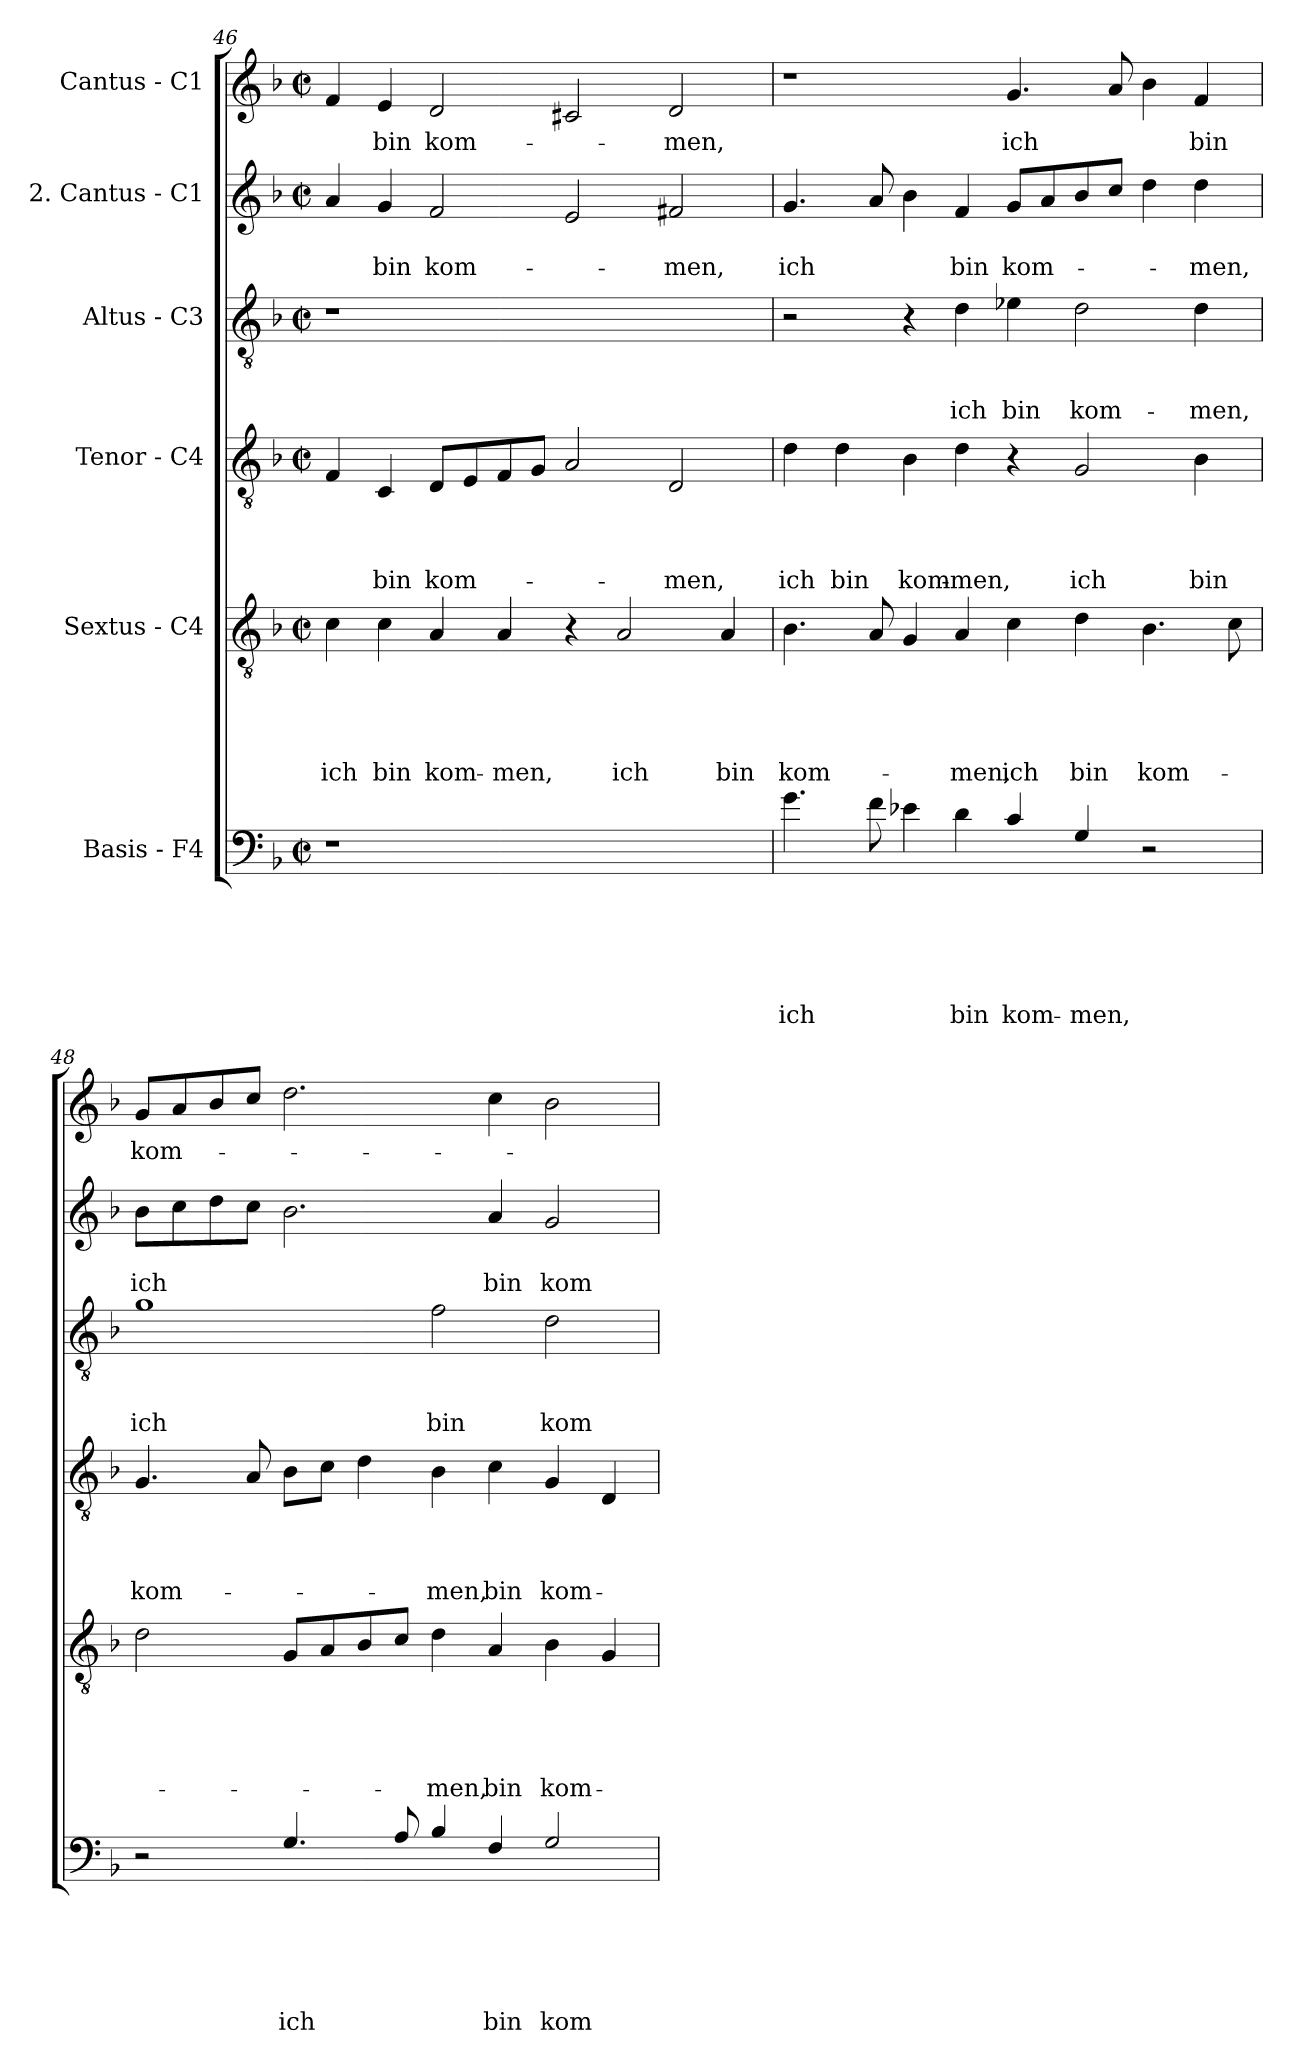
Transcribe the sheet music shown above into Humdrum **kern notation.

**kern	**text	**text	**text	**text	**text	**text	**kern	**text	**text	**text	**text	**text	**kern	**text	**text	**text	**text	**kern	**text	**text	**text	**kern	**text	**text	**kern	**text
*part6	*part6	*part6	*part6	*part6	*part6	*part6	*part5	*part5	*part5	*part5	*part5	*part5	*part4	*part4	*part4	*part4	*part4	*part3	*part3	*part3	*part3	*part2	*part2	*part2	*part1	*part1
*staff6	*staff6	*staff6	*staff6	*staff6	*staff6	*staff6	*staff5	*staff5	*staff5	*staff5	*staff5	*staff5	*staff4	*staff4	*staff4	*staff4	*staff4	*staff3	*staff3	*staff3	*staff3	*staff2	*staff2	*staff2	*staff1	*staff1
*I"Basis - F4	*	*	*	*	*	*	*I"Sextus - C4	*	*	*	*	*	*I"Tenor - C4	*	*	*	*	*I"Altus - C3	*	*	*	*I"2. Cantus - C1	*	*	*I"Cantus - C1	*
!!LO:PB:g=z
*clefF4	*	*	*	*	*	*	*clefGv2	*	*	*	*	*	*clefGv2	*	*	*	*	*clefGv2	*	*	*	*clefG2	*	*	*clefG2	*
*ITrd8c14	*	*	*	*	*	*	*	*	*	*	*	*	*	*	*	*	*	*	*	*	*	*	*	*	*	*
*k[b-]	*	*	*	*	*	*	*k[b-]	*	*	*	*	*	*k[b-]	*	*	*	*	*k[b-]	*	*	*	*k[b-]	*	*	*k[b-]	*
*F:	*	*	*	*	*	*	*F:	*	*	*	*	*	*F:	*	*	*	*	*F:	*	*	*	*F:	*	*	*F:	*
*M2/2	*	*	*	*	*	*	*M2/2	*	*	*	*	*	*M2/2	*	*	*	*	*M2/2	*	*	*	*M2/2	*	*	*M2/2	*
*met(c|)	*	*	*	*	*	*	*met(c|)	*	*	*	*	*	*met(c|)	*	*	*	*	*met(c|)	*	*	*	*met(c|)	*	*	*met(c|)	*
=46	=46	=46	=46	=46	=46	=46	=46	=46	=46	=46	=46	=46	=46	=46	=46	=46	=46	=46	=46	=46	=46	=46	=46	=46	=46	=46
!	!	!	!	!	!	!	!	!	!	!	!	!LO:LY:b	!	!	!	!	!	!	!	!	!	!	!	!	!	!
1r	.	.	.	.	.	.	4c\	.	.	.	.	ich	4F/	.	.	.	.	1r	.	.	.	4a/	.	.	4f/	.
!	!	!	!	!	!	!	!	!	!	!	!	!LO:LY:b	!	!	!	!	!LO:LY:b	!	!	!	!	!	!	!LO:LY:b	!	!LO:LY:b
.	.	.	.	.	.	.	4c\	.	.	.	.	bin	4C/	.	.	.	bin	.	.	.	.	4g/	.	bin	4e/	bin
!	!	!	!	!	!	!	!	!	!	!	!	!LO:LY:b	!	!	!	!	!LO:LY:b	!	!	!	!	!	!	!LO:LY:b	!	!LO:LY:b
.	.	.	.	.	.	.	4A/	.	.	.	.	kom-	8D/L	.	.	.	kom-	.	.	.	.	2f/	.	kom-	2d/	kom-
.	.	.	.	.	.	.	.	.	.	.	.	.	8E/	.	.	.	.	.	.	.	.	.	.	.	.	.
!	!	!	!	!	!	!	!	!	!	!	!	!LO:LY:b	!	!	!	!	!	!	!	!	!	!	!	!	!	!
.	.	.	.	.	.	.	4A/	.	.	.	.	-men,	8F/	.	.	.	.	.	.	.	.	.	.	.	.	.
.	.	.	.	.	.	.	.	.	.	.	.	.	8G/J	.	.	.	.	.	.	.	.	.	.	.	.	.
1ryy	.	.	.	.	.	.	4r	.	.	.	.	.	2A/	.	.	.	.	1ryy	.	.	.	2e/	.	.	2c#X/	.
!	!	!	!	!	!	!	!	!	!	!	!	!LO:LY:b	!	!	!	!	!	!	!	!	!	!	!	!	!	!
.	.	.	.	.	.	.	2A/	.	.	.	.	ich	.	.	.	.	.	.	.	.	.	.	.	.	.	.
!	!	!	!	!	!	!	!	!	!	!	!	!	!	!	!	!	!LO:LY:b	!	!	!	!	!	!	!LO:LY:b	!	!LO:LY:b
.	.	.	.	.	.	.	.	.	.	.	.	.	2D/	.	.	.	-men,	.	.	.	.	2f#X/	.	-men,	2d/	-men,
!	!	!	!	!	!	!	!	!	!	!	!	!LO:LY:b	!	!	!	!	!	!	!	!	!	!	!	!	!	!
.	.	.	.	.	.	.	4A/	.	.	.	.	bin	.	.	.	.	.	.	.	.	.	.	.	.	.	.
=47	=47	=47	=47	=47	=47	=47	=47	=47	=47	=47	=47	=47	=47	=47	=47	=47	=47	=47	=47	=47	=47	=47	=47	=47	=47	=47
!	!	!	!	!	!	!LO:LY:b	!	!	!	!	!	!LO:LY:b	!	!	!	!	!LO:LY:b	!	!	!	!	!	!	!LO:LY:b	!	!
4.G\	.	.	.	.	.	ich	4.B-\	.	.	.	.	kom-	4d\	.	.	.	ich	2r	.	.	.	4.g/	.	ich	1r	.
!	!	!	!	!	!	!	!	!	!	!	!	!	!	!	!	!	!LO:LY:b	!	!	!	!	!	!	!	!	!
.	.	.	.	.	.	.	.	.	.	.	.	.	4d\	.	.	.	bin	.	.	.	.	.	.	.	.	.
8F\	.	.	.	.	.	.	8A/	.	.	.	.	.	.	.	.	.	.	.	.	.	.	8a/	.	.	.	.
!	!	!	!	!	!	!	!	!	!	!	!	!	!	!	!	!	!LO:LY:b	!	!	!	!	!	!	!	!	!
4E-X\	.	.	.	.	.	.	4G/	.	.	.	.	.	4B-\	.	.	.	kom-	4r	.	.	.	4b-\	.	.	.	.
!	!	!	!	!	!	!LO:LY:b	!	!	!	!	!	!LO:LY:b	!	!	!	!	!LO:LY:b	!	!	!	!LO:LY:b	!	!	!LO:LY:b	!	!
4D\	.	.	.	.	.	bin	4A/	.	.	.	.	-men,	4d\	.	.	.	-men,	4d\	.	.	ich	4f/	.	bin	.	.
!	!	!	!	!	!	!LO:LY:b	!	!	!	!	!	!LO:LY:b	!	!	!	!	!	!	!	!	!LO:LY:b	!	!	!LO:LY:b	!	!LO:LY:b
4C/	.	.	.	.	.	kom-	4c\	.	.	.	.	ich	4r	.	.	.	.	4e-X\	.	.	bin	8g/L	.	kom-	4.g/	ich
.	.	.	.	.	.	.	.	.	.	.	.	.	.	.	.	.	.	.	.	.	.	8a/	.	.	.	.
!	!	!	!	!	!	!LO:LY:b	!	!	!	!	!	!LO:LY:b	!	!	!	!	!LO:LY:b	!	!	!	!LO:LY:b	!	!	!	!	!
4GG/	.	.	.	.	.	-men,	4d\	.	.	.	.	bin	2G/	.	.	.	ich	2d\	.	.	kom-	8b-/	.	.	.	.
.	.	.	.	.	.	.	.	.	.	.	.	.	.	.	.	.	.	.	.	.	.	8cc/J	.	.	8a/	.
!	!	!	!	!	!	!	!	!	!	!	!	!LO:LY:b	!	!	!	!	!	!	!	!	!	!	!	!	!	!
2r	.	.	.	.	.	.	4.B-\	.	.	.	.	kom-	.	.	.	.	.	.	.	.	.	4dd\	.	.	4b-\	.
!	!	!	!	!	!	!	!	!	!	!	!	!	!	!	!	!	!LO:LY:b	!	!	!	!LO:LY:b	!	!	!LO:LY:b	!	!LO:LY:b
.	.	.	.	.	.	.	.	.	.	.	.	.	4B-\	.	.	.	bin	4d\	.	.	-men,	4dd\	.	-men,	4f/	bin
.	.	.	.	.	.	.	8c\	.	.	.	.	.	.	.	.	.	.	.	.	.	.	.	.	.	.	.
=48	=48	=48	=48	=48	=48	=48	=48	=48	=48	=48	=48	=48	=48	=48	=48	=48	=48	=48	=48	=48	=48	=48	=48	=48	=48	=48
!	!	!	!	!	!	!	!	!	!	!	!	!	!	!	!	!	!LO:LY:b	!	!	!	!LO:LY:b	!	!	!LO:LY:b	!	!LO:LY:b
2r	.	.	.	.	.	.	2d\	.	.	.	.	.	4.G/	.	.	.	kom-	1g	.	.	ich	8b-\L	.	ich	8g/L	kom-
.	.	.	.	.	.	.	.	.	.	.	.	.	.	.	.	.	.	.	.	.	.	8cc\	.	.	8a/	.
.	.	.	.	.	.	.	.	.	.	.	.	.	.	.	.	.	.	.	.	.	.	8dd\	.	.	8b-/	.
.	.	.	.	.	.	.	.	.	.	.	.	.	8A/	.	.	.	.	.	.	.	.	8cc\J	.	.	8cc/J	.
!	!	!	!	!	!	!LO:LY:b	!	!	!	!	!	!	!	!	!	!	!	!	!	!	!	!	!	!	!	!
4.GG/	.	.	.	.	.	ich	8G/L	.	.	.	.	.	8B-\L	.	.	.	.	.	.	.	.	2.b-\	.	.	2.dd\	.
.	.	.	.	.	.	.	8A/	.	.	.	.	.	8c\J	.	.	.	.	.	.	.	.	.	.	.	.	.
.	.	.	.	.	.	.	8B-/	.	.	.	.	.	4d\	.	.	.	.	.	.	.	.	.	.	.	.	.
8AA/	.	.	.	.	.	.	8c/J	.	.	.	.	.	.	.	.	.	.	.	.	.	.	.	.	.	.	.
!	!	!	!	!	!	!	!	!	!	!	!	!LO:LY:b	!	!	!	!	!LO:LY:b	!	!	!	!LO:LY:b	!	!	!	!	!
4BB-/	.	.	.	.	.	.	4d\	.	.	.	.	-men,	4B-\	.	.	.	-men,	2f\	.	.	bin	.	.	.	.	.
!	!	!	!	!	!	!LO:LY:b	!	!	!	!	!	!LO:LY:b	!	!	!	!	!LO:LY:b	!	!	!	!	!	!	!LO:LY:b	!	!
4FF/	.	.	.	.	.	bin	4A/	.	.	.	.	bin	4c\	.	.	.	bin	.	.	.	.	4a/	.	bin	4cc\	.
!	!	!	!	!	!	!LO:LY:b	!	!	!	!	!	!LO:LY:b	!	!	!	!	!LO:LY:b	!	!	!	!LO:LY:b	!	!	!LO:LY:b	!	!
2GG/	.	.	.	.	.	kom-	4B-\	.	.	.	.	kom-	4G/	.	.	.	kom-	2d\	.	.	kom-	2g/	.	kom-	2b-\	.
.	.	.	.	.	.	.	4G/	.	.	.	.	.	4D/	.	.	.	.	.	.	.	.	.	.	.	.	.
=	=	=	=	=	=	=	=	=	=	=	=	=	=	=	=	=	=	=	=	=	=	=	=	=	=	=
*-	*-	*-	*-	*-	*-	*-	*-	*-	*-	*-	*-	*-	*-	*-	*-	*-	*-	*-	*-	*-	*-	*-	*-	*-	*-	*-
